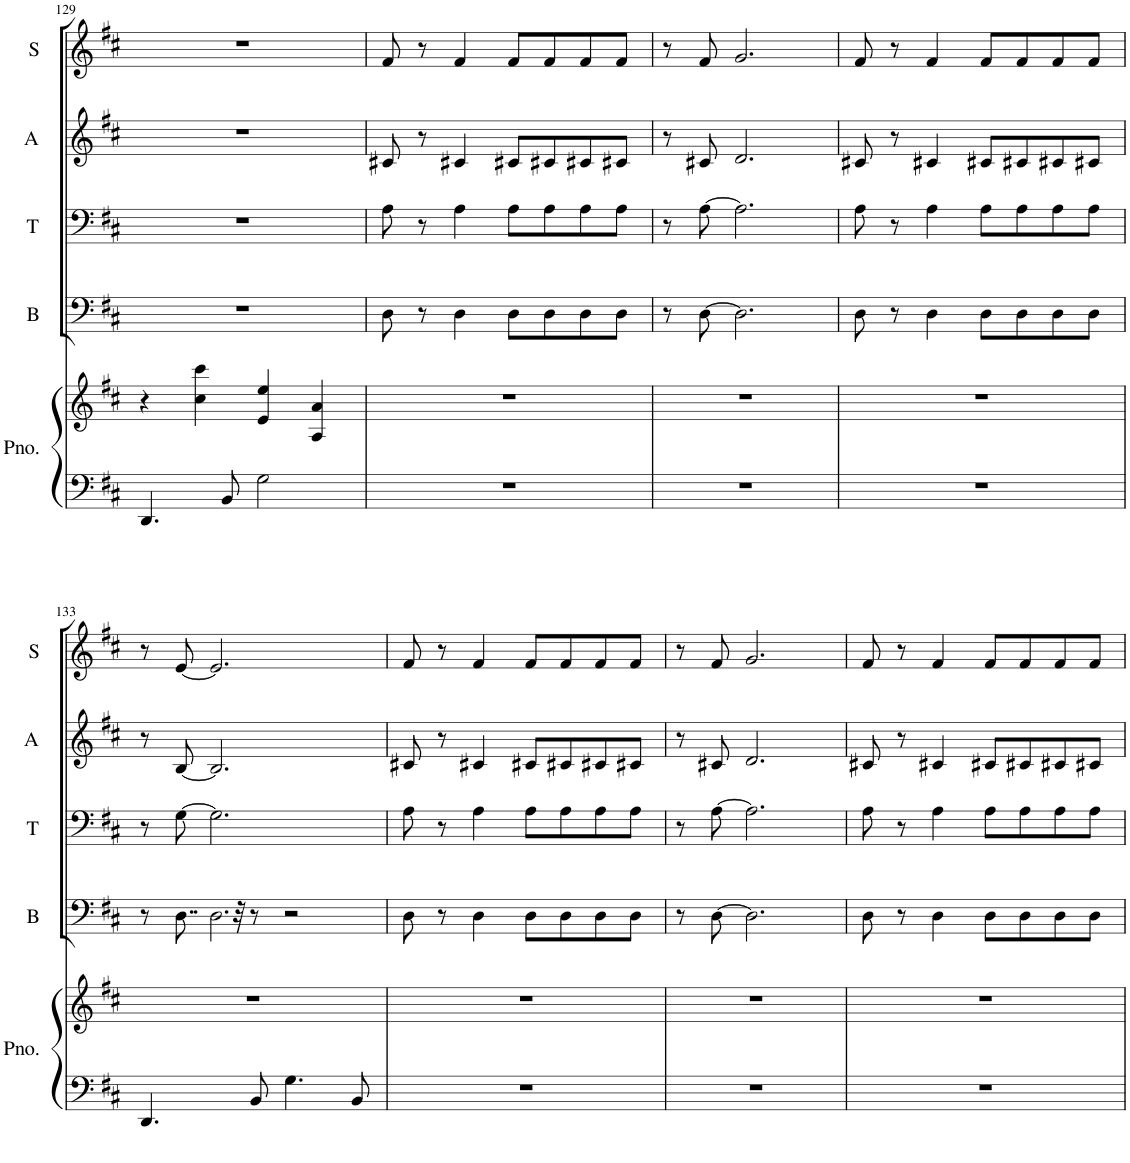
**kern	**kern	**kern	**kern	**kern	**kern
*part5	*part5	*part4	*part3	*part2	*part1
*staff6	*staff5	*staff4	*staff3	*staff2	*staff1
*I"Piano	*	*I"Bass	*I"Tenor	*I"Alto	*I"Soprano
*I'Pno.	*	*I'B	*I'T	*I'A	*I'S
!!LO:PB:g=z
*clefF4	*clefG2	*clefF4	*clefF4	*clefG2	*clefG2
*k[f#c#]	*k[f#c#]	*k[f#c#]	*k[f#c#]	*k[f#c#]	*k[f#c#]
*M4/4	*M4/4	*M4/4	*M4/4	*M4/4	*M4/4
=129	=129	=129	=129	=129	=129
4.DD/	4r	1r	1r	1r	1r
.	4cc#\ 4ccc#\	.	.	.	.
8BB/	.	.	.	.	.
2G\	4e/ 4ee/	.	.	.	.
.	4A/ 4a/	.	.	.	.
=130	=130	=130	=130	=130	=130
1r	1r	8D\	8A\	8c#X/	8f#/
.	.	8r	8r	8r	8r
.	.	4D\	4A\	4c#X/	4f#/
.	.	8D\L	8A\L	8c#X/L	8f#/L
.	.	8D\	8A\	8c#X/	8f#/
.	.	8D\	8A\	8c#X/	8f#/
.	.	8D\J	8A\J	8c#X/J	8f#/J
=131	=131	=131	=131	=131	=131
1r	1r	8r	8r	8r	8r
.	.	[8D\	[8A\	8c#X/	8f#/
.	.	2.D\]	2.A\]	2.d/	2.g/
=132	=132	=132	=132	=132	=132
1r	1r	8D\	8A\	8c#X/	8f#/
.	.	8r	8r	8r	8r
.	.	4D\	4A\	4c#X/	4f#/
.	.	8D\L	8A\L	8c#X/L	8f#/L
.	.	8D\	8A\	8c#X/	8f#/
.	.	8D\	8A\	8c#X/	8f#/
.	.	8D\J	8A\J	8c#X/J	8f#/J
!!LO:LB:g=z
=133	=133	=133	=133	=133	=133
4.DD/	1r	8r	8r	8r	8r
.	.	8..D\	[8G\	[8B/	[8e/
.	.	.	2.G\]	2.B/]	2.e/]
.	.	2.D\	.	.	.
8BB/	.	.	.	.	.
4.G\	.	.	.	.	.
8BB/	.	.	.	.	.
2.ryy	2.ryy	.	2.ryy	2.ryy	2.ryy
.	.	32r	.	.	.
.	.	8r	.	.	.
.	.	2r	.	.	.
=134	=134	=134	=134	=134	=134
1r	1r	8D\	8A\	8c#X/	8f#/
.	.	8r	8r	8r	8r
.	.	4D\	4A\	4c#X/	4f#/
.	.	8D\L	8A\L	8c#X/L	8f#/L
.	.	8D\	8A\	8c#X/	8f#/
.	.	8D\	8A\	8c#X/	8f#/
.	.	8D\J	8A\J	8c#X/J	8f#/J
=135	=135	=135	=135	=135	=135
1r	1r	8r	8r	8r	8r
.	.	[8D\	[8A\	8c#X/	8f#/
.	.	2.D\]	2.A\]	2.d/	2.g/
=136	=136	=136	=136	=136	=136
1r	1r	8D\	8A\	8c#X/	8f#/
.	.	8r	8r	8r	8r
.	.	4D\	4A\	4c#X/	4f#/
.	.	8D\L	8A\L	8c#X/L	8f#/L
.	.	8D\	8A\	8c#X/	8f#/
.	.	8D\	8A\	8c#X/	8f#/
.	.	8D\J	8A\J	8c#X/J	8f#/J
=	=	=	=	=	=
*-	*-	*-	*-	*-	*-
